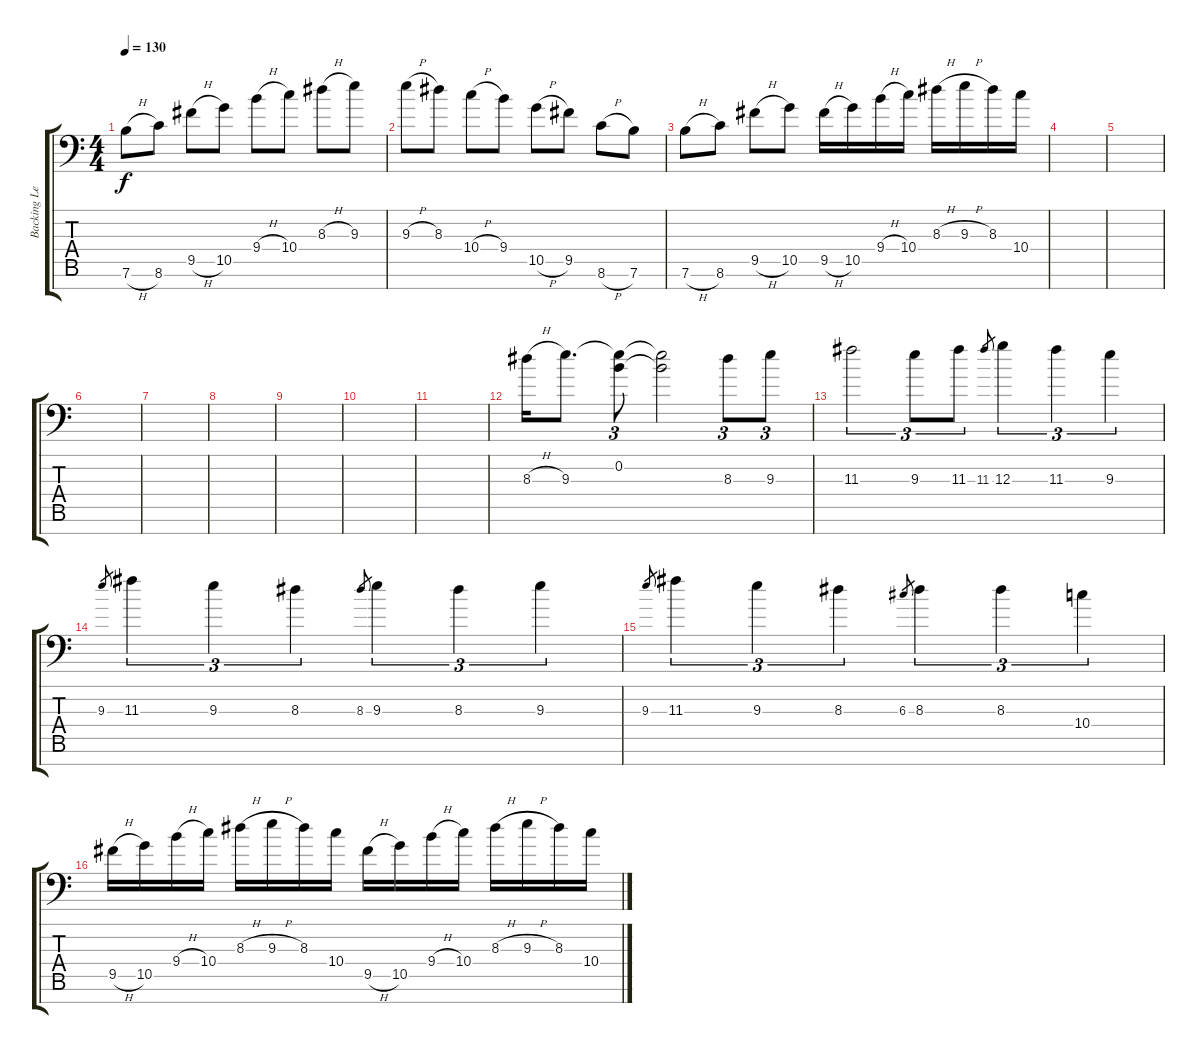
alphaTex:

\track ("Backing Lead" "Backing Le") {instrument distortionguitar}
\staff {score tabs}
\tuning (E4 B3 G3 D3 A2 E2 A1) {hide}
\ts (4 4)
\tempo 130
\clef f4
\ks c
7.6{h}.8{dy f} 8.6.8 9.5{h}.8 10.5.8 9.4{h}.8 10.4.8 8.3{h}.8 9.3.8 |
9.3{h}.8 8.3.8 10.4{h}.8 9.4.8 10.5{h}.8 9.5.8 8.6{h}.8 7.6.8 |
7.6{h}.8 8.6.8 9.5{h}.8 10.5.8 9.5{h}.16 10.5.16 9.4{h}.16 10.4.16 8.3{h}.16 9.3{h}.16 8.3.16 10.4.16 |
|
|
|
|
|
|
|
|
8.3{h}.16 9.3.8{d} (0.2 9.3{t}).8{tu (3 2)} (0.2{t} 9.3{t}).2 8.3.8{tu (3 2)} 9.3.8{tu (3 2)} |
11.3.2{tu (3 2)} 9.3.8{tu (3 2)} 11.3.8{tu (3 2)} 11.3.8{gr} 12.3.4{tu (3 2)} 11.3.4{tu (3 2)} 9.3.4{tu (3 2)} |
9.3.8{gr} 11.3.4{tu (3 2)} 9.3.4{tu (3 2)} 8.3.4{tu (3 2)} 8.3.8{gr} 9.3.4{tu (3 2)} 8.3.4{tu (3 2)} 9.3.4{tu (3 2)} |
9.3.8{gr} 11.3.4{tu (3 2)} 9.3.4{tu (3 2)} 8.3.4{tu (3 2)} 6.3.8{gr} 8.3.4{tu (3 2)} 8.3.4{tu (3 2)} 10.4.4{tu (3 2)} |
9.5{h}.16 10.5.16 9.4{h}.16 10.4.16 8.3{h}.16 9.3{h}.16 8.3.16 10.4.16 9.5{h}.16 10.5.16 9.4{h}.16 10.4.16 8.3{h}.16 9.3{h}.16 8.3.16 10.4.16
